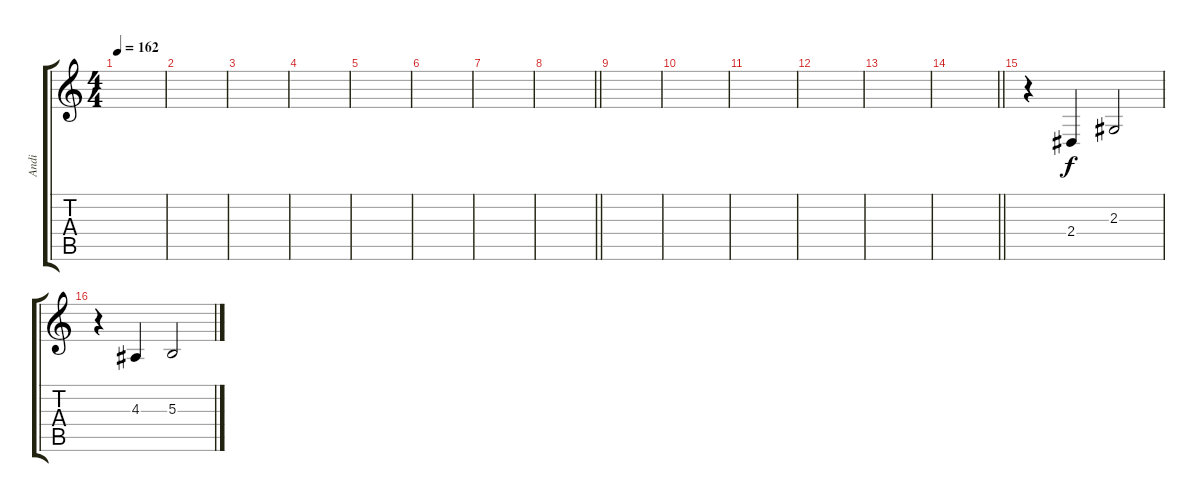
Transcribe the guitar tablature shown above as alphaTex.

\track ("Andi" "Andi") {instrument lead1square}
\staff {score tabs}
\tuning (Eb4 Bb3 Gb3 Db3 Ab2 Eb2) {hide}
\ts (4 4)
\tempo 162
\clef g2
\ks aminor
|
|
|
|
|
|
|
\barLineRight lightlight
|
|
|
|
|
|
\barLineRight lightlight
|
r.4 2.4.4 2.3.2 |
r.4 4.3.4 5.3.2
